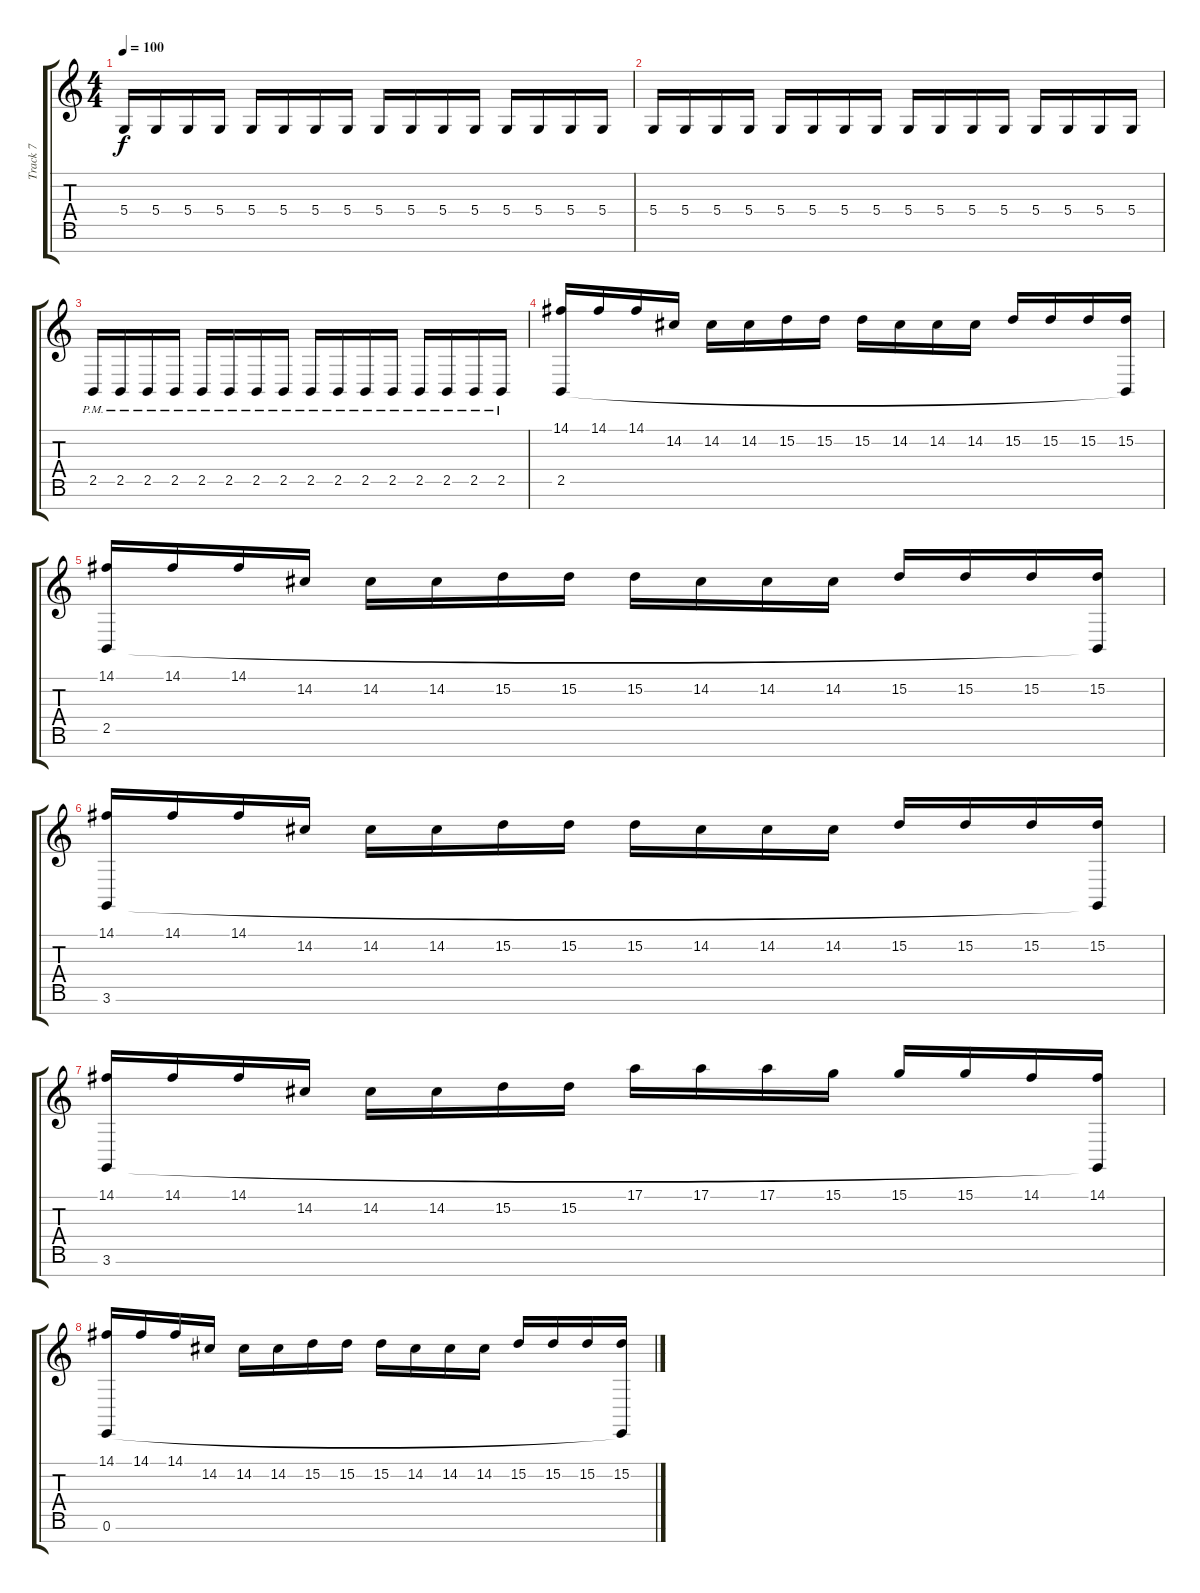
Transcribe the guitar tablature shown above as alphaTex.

\track ("Track 7" "Track 7") {instrument pad3polysynth}
\staff {score tabs}
\tuning (E4 B3 G3 D3 A2 E2 B1) {hide}
\ts (4 4)
\tempo 100
\clef g2
\ks c
5.4.16{dy f} 5.4.16 5.4.16 5.4.16 5.4.16 5.4.16 5.4.16 5.4.16 5.4.16 5.4.16 5.4.16 5.4.16 5.4.16 5.4.16 5.4.16 5.4.16 |
5.4.16 5.4.16 5.4.16 5.4.16 5.4.16 5.4.16 5.4.16 5.4.16 5.4.16 5.4.16 5.4.16 5.4.16 5.4.16 5.4.16 5.4.16 5.4.16 |
2.5{pm}.16 2.5{pm}.16 2.5{pm}.16 2.5{pm}.16 2.5{pm}.16 2.5{pm}.16 2.5{pm}.16 2.5{pm}.16 2.5{pm}.16 2.5{pm}.16 2.5{pm}.16 2.5{pm}.16 2.5{pm}.16 2.5{pm}.16 2.5{pm}.16 2.5{pm}.16 |
(14.1 2.5).16 14.1.16 14.1.16 14.2.16 14.2.16 14.2.16 15.2.16 15.2.16 15.2.16 14.2.16 14.2.16 14.2.16 15.2.16 15.2.16 15.2.16 (15.2 2.5{t}).16 |
(14.1 2.5).16 14.1.16 14.1.16 14.2.16 14.2.16 14.2.16 15.2.16 15.2.16 15.2.16 14.2.16 14.2.16 14.2.16 15.2.16 15.2.16 15.2.16 (15.2 2.5{t}).16 |
(14.1 3.6).16 14.1.16 14.1.16 14.2.16 14.2.16 14.2.16 15.2.16 15.2.16 15.2.16 14.2.16 14.2.16 14.2.16 15.2.16 15.2.16 15.2.16 (15.2 3.6{t}).16 |
(14.1 3.6).16 14.1.16 14.1.16 14.2.16 14.2.16 14.2.16 15.2.16 15.2.16 17.1.16 17.1.16 17.1.16 15.1.16 15.1.16 15.1.16 14.1.16 (14.1 3.6{t}).16 |
(14.1 0.6).16 14.1.16 14.1.16 14.2.16 14.2.16 14.2.16 15.2.16 15.2.16 15.2.16 14.2.16 14.2.16 14.2.16 15.2.16 15.2.16 15.2.16 (15.2 0.6{t}).16
